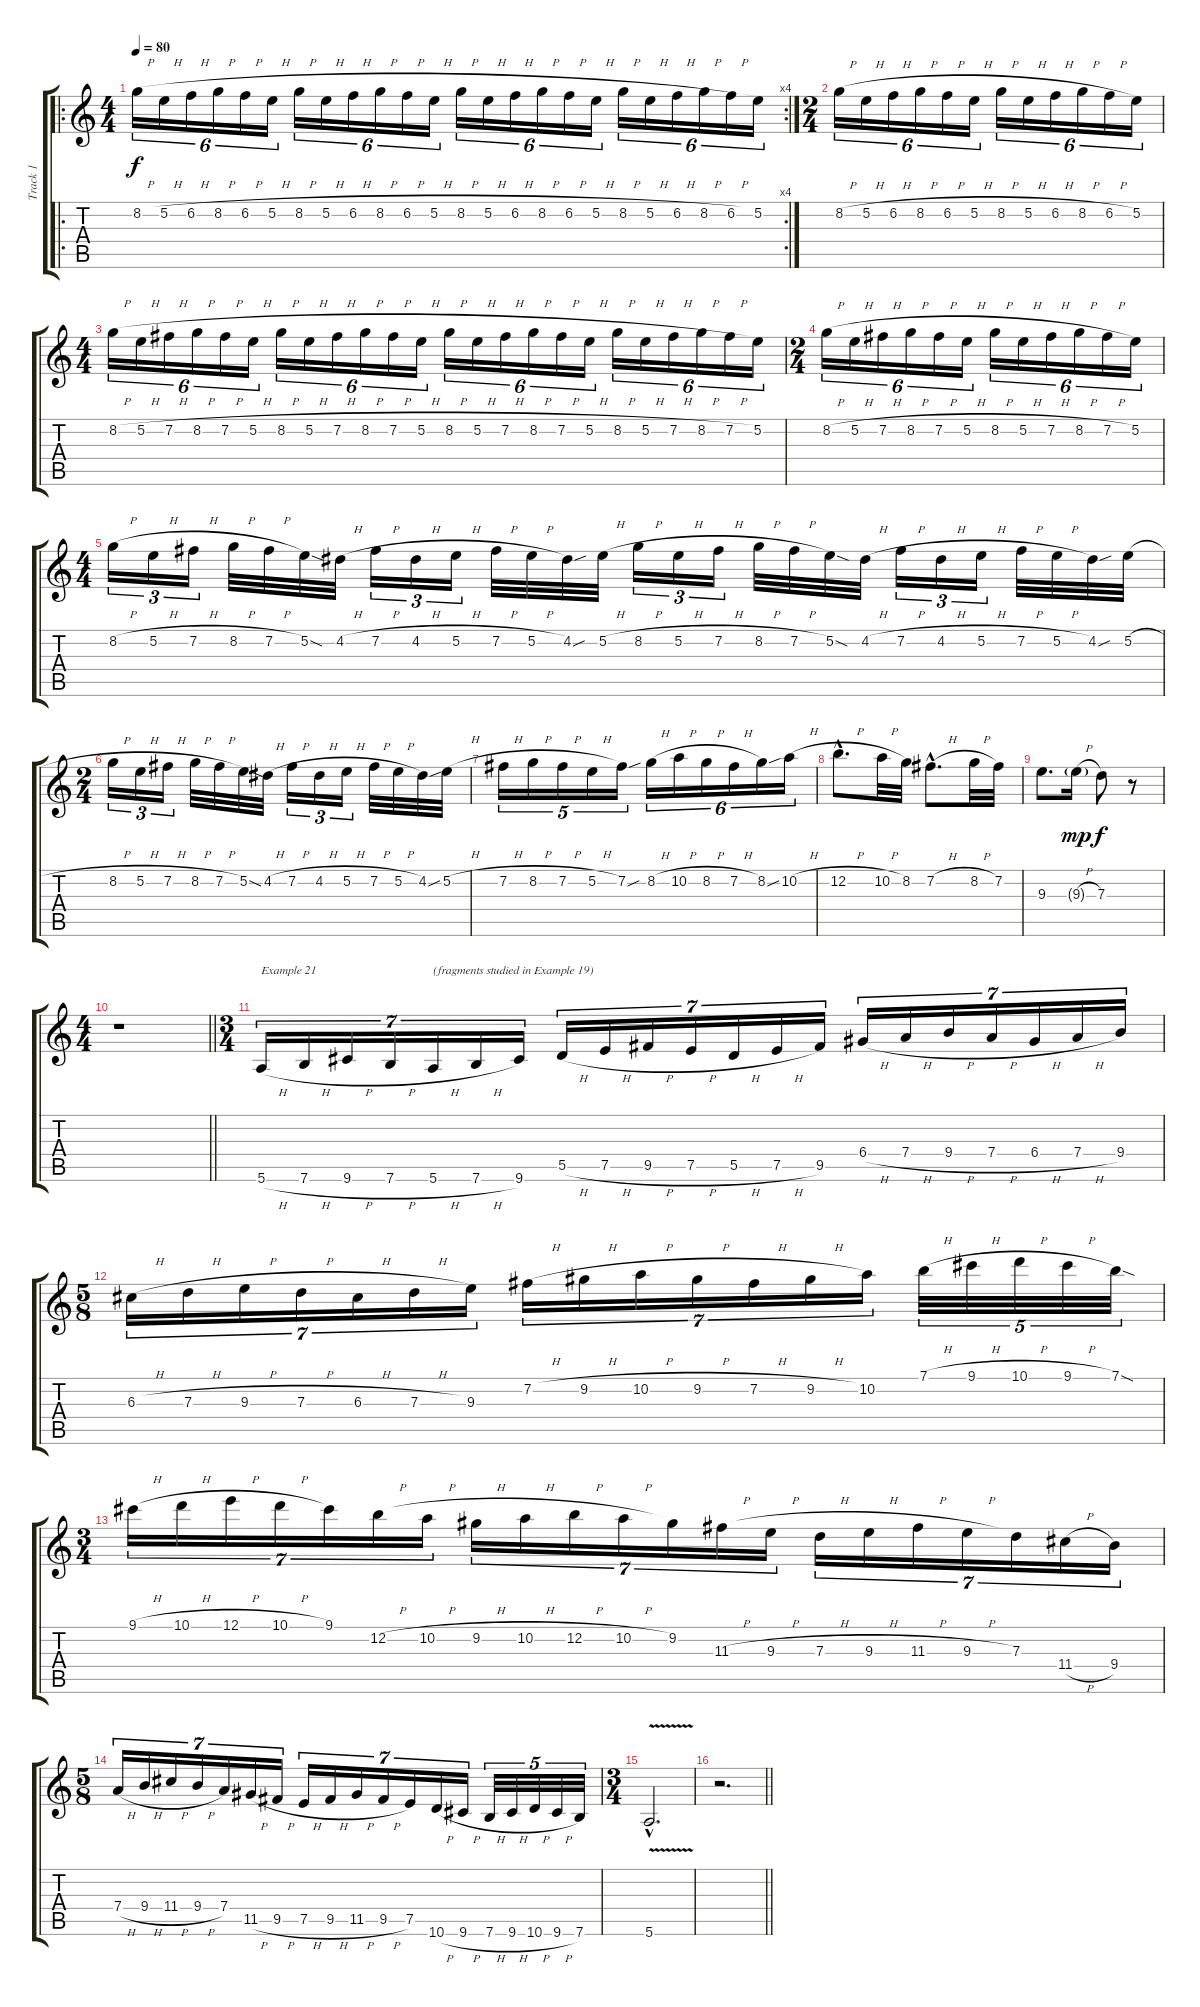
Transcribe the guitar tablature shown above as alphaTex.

\track ("Track 1" "Track 1") {instrument distortionguitar}
\staff {score tabs}
\tuning (E4 B3 G3 D3 A2 E2) {hide}
\ro
\rc 4
\ts (4 4)
\tempo 80
\clef g2
\ks c
8.2{h}.16{tu (6 4) dy f} 5.2{h}.16{tu (6 4)} 6.2{h}.16{tu (6 4)} 8.2{h}.16{tu (6 4)} 6.2{h}.16{tu (6 4)} 5.2{h}.16{tu (6 4)} 8.2{h}.16{tu (6 4)} 5.2{h}.16{tu (6 4)} 6.2{h}.16{tu (6 4)} 8.2{h}.16{tu (6 4)} 6.2{h}.16{tu (6 4)} 5.2{h}.16{tu (6 4)} 8.2{h}.16{tu (6 4)} 5.2{h}.16{tu (6 4)} 6.2{h}.16{tu (6 4)} 8.2{h}.16{tu (6 4)} 6.2{h}.16{tu (6 4)} 5.2{h}.16{tu (6 4)} 8.2{h}.16{tu (6 4)} 5.2{h}.16{tu (6 4)} 6.2{h}.16{tu (6 4)} 8.2{h}.16{tu (6 4)} 6.2{h}.16{tu (6 4)} 5.2.16{tu (6 4)} |
\ts (2 4)
8.2{h}.16{tu (6 4)} 5.2{h}.16{tu (6 4)} 6.2{h}.16{tu (6 4)} 8.2{h}.16{tu (6 4)} 6.2{h}.16{tu (6 4)} 5.2{h}.16{tu (6 4)} 8.2{h}.16{tu (6 4)} 5.2{h}.16{tu (6 4)} 6.2{h}.16{tu (6 4)} 8.2{h}.16{tu (6 4)} 6.2{h}.16{tu (6 4)} 5.2.16{tu (6 4)} |
\ts (4 4)
8.2{h}.16{tu (6 4)} 5.2{h}.16{tu (6 4)} 7.2{h}.16{tu (6 4)} 8.2{h}.16{tu (6 4)} 7.2{h}.16{tu (6 4)} 5.2{h}.16{tu (6 4)} 8.2{h}.16{tu (6 4)} 5.2{h}.16{tu (6 4)} 7.2{h}.16{tu (6 4)} 8.2{h}.16{tu (6 4)} 7.2{h}.16{tu (6 4)} 5.2{h}.16{tu (6 4)} 8.2{h}.16{tu (6 4)} 5.2{h}.16{tu (6 4)} 7.2{h}.16{tu (6 4)} 8.2{h}.16{tu (6 4)} 7.2{h}.16{tu (6 4)} 5.2{h}.16{tu (6 4)} 8.2{h}.16{tu (6 4)} 5.2{h}.16{tu (6 4)} 7.2{h}.16{tu (6 4)} 8.2{h}.16{tu (6 4)} 7.2{h}.16{tu (6 4)} 5.2.16{tu (6 4)} |
\ts (2 4)
8.2{h}.16{tu (6 4)} 5.2{h}.16{tu (6 4)} 7.2{h}.16{tu (6 4)} 8.2{h}.16{tu (6 4)} 7.2{h}.16{tu (6 4)} 5.2{h}.16{tu (6 4)} 8.2{h}.16{tu (6 4)} 5.2{h}.16{tu (6 4)} 7.2{h}.16{tu (6 4)} 8.2{h}.16{tu (6 4)} 7.2{h}.16{tu (6 4)} 5.2.16{tu (6 4)} |
\ts (4 4)
8.2{h}.16{tu (3 2)} 5.2{h}.16{tu (3 2)} 7.2{h}.16{tu (3 2)} 8.2{h}.32 7.2{h}.32 5.2{sod}.32 4.2{h}.32 7.2{h}.16{tu (3 2)} 4.2{h}.16{tu (3 2)} 5.2{h}.16{tu (3 2)} 7.2{h}.32 5.2{h}.32 4.2{sou}.32 5.2{h}.32 8.2{h}.16{tu (3 2)} 5.2{h}.16{tu (3 2)} 7.2{h}.16{tu (3 2)} 8.2{h}.32 7.2{h}.32 5.2{sod}.32 4.2{h}.32 7.2{h}.16{tu (3 2)} 4.2{h}.16{tu (3 2)} 5.2{h}.16{tu (3 2)} 7.2{h}.32 5.2{h}.32 4.2{sou}.32 5.2{h}.32 |
\ts (2 4)
8.2{h}.16{tu (3 2)} 5.2{h}.16{tu (3 2)} 7.2{h}.16{tu (3 2)} 8.2{h}.32 7.2{h}.32 5.2{sod}.32 4.2{h}.32 7.2{h}.16{tu (3 2)} 4.2{h}.16{tu (3 2)} 5.2{h}.16{tu (3 2)} 7.2{h}.32 5.2{h}.32 4.2{sou}.32 5.2{h}.32 |
7.2{h}.16{tu (5 4)} 8.2{h}.16{tu (5 4)} 7.2{h}.16{tu (5 4)} 5.2{h}.16{tu (5 4)} 7.2{sou}.16{tu (5 4)} 8.2{h}.16{tu (6 4)} 10.2{h}.16{tu (6 4)} 8.2{h}.16{tu (6 4)} 7.2{h}.16{tu (6 4)} 8.2{sou}.16{tu (6 4)} 10.2{h}.16{tu (6 4)} |
12.2{h hac}.8{d} 10.2{h}.32 8.2.32 7.2{h hac}.8{d} 8.2{h}.32 7.2.32 |
9.3.8{d} 9.3{h g}.16{dy mp} 7.3.8{dy f} r.8 |
\ts (4 4)
\barLineRight lightlight
r.1 |
\ts (3 4)
5.6{h}.16{tu (7 4) txt "Example 21"} 7.6{h}.16{tu (7 4)} 9.6{h}.16{tu (7 4)} 7.6{h}.16{tu (7 4)} 5.6{h}.16{tu (7 4) txt "(fragments studied in Example 19)"} 7.6{h}.16{tu (7 4)} 9.6.16{tu (7 4)} 5.5{h}.16{tu (7 4)} 7.5{h}.16{tu (7 4)} 9.5{h}.16{tu (7 4)} 7.5{h}.16{tu (7 4)} 5.5{h}.16{tu (7 4)} 7.5{h}.16{tu (7 4)} 9.5.16{tu (7 4)} 6.4{h}.16{tu (7 4)} 7.4{h}.16{tu (7 4)} 9.4{h}.16{tu (7 4)} 7.4{h}.16{tu (7 4)} 6.4{h}.16{tu (7 4)} 7.4{h}.16{tu (7 4)} 9.4.16{tu (7 4)} |
\ts (5 8)
6.3{h}.16{tu (7 4)} 7.3{h}.16{tu (7 4)} 9.3{h}.16{tu (7 4)} 7.3{h}.16{tu (7 4)} 6.3{h}.16{tu (7 4)} 7.3{h}.16{tu (7 4)} 9.3.16{tu (7 4)} 7.2{h}.16{tu (7 4)} 9.2{h}.16{tu (7 4)} 10.2{h}.16{tu (7 4)} 9.2{h}.16{tu (7 4)} 7.2{h}.16{tu (7 4)} 9.2{h}.16{tu (7 4)} 10.2.16{tu (7 4)} 7.1{h}.32{tu (5 4)} 9.1{h}.32{tu (5 4)} 10.1{h}.32{tu (5 4)} 9.1{h}.32{tu (5 4)} 7.1{sod}.32{tu (5 4)} |
\ts (3 4)
9.1{h}.16{tu (7 4)} 10.1{h}.16{tu (7 4)} 12.1{h}.16{tu (7 4)} 10.1{h}.16{tu (7 4)} 9.1.16{tu (7 4)} 12.2{h}.16{tu (7 4)} 10.2{h}.16{tu (7 4)} 9.2{h}.16{tu (7 4)} 10.2{h}.16{tu (7 4)} 12.2{h}.16{tu (7 4)} 10.2{h}.16{tu (7 4)} 9.2.16{tu (7 4)} 11.3{h}.16{tu (7 4)} 9.3{h}.16{tu (7 4)} 7.3{h}.16{tu (7 4)} 9.3{h}.16{tu (7 4)} 11.3{h}.16{tu (7 4)} 9.3{h}.16{tu (7 4)} 7.3.16{tu (7 4)} 11.4{h}.16{tu (7 4)} 9.4.16{tu (7 4)} |
\ts (5 8)
7.4{h}.16{tu (7 4)} 9.4{h}.16{tu (7 4)} 11.4{h}.16{tu (7 4)} 9.4{h}.16{tu (7 4)} 7.4.16{tu (7 4)} 11.5{h}.16{tu (7 4)} 9.5{h}.16{tu (7 4)} 7.5{h}.16{tu (7 4)} 9.5{h}.16{tu (7 4)} 11.5{h}.16{tu (7 4)} 9.5{h}.16{tu (7 4)} 7.5.16{tu (7 4)} 10.6{h}.16{tu (7 4)} 9.6{h}.16{tu (7 4)} 7.6{h}.32{tu (5 4)} 9.6{h}.32{tu (5 4)} 10.6{h}.32{tu (5 4)} 9.6{h}.32{tu (5 4)} 7.6.32{tu (5 4)} |
\ts (3 4)
5.6{v hac}.2{d} |
\barLineRight lightlight
r.2{d}
